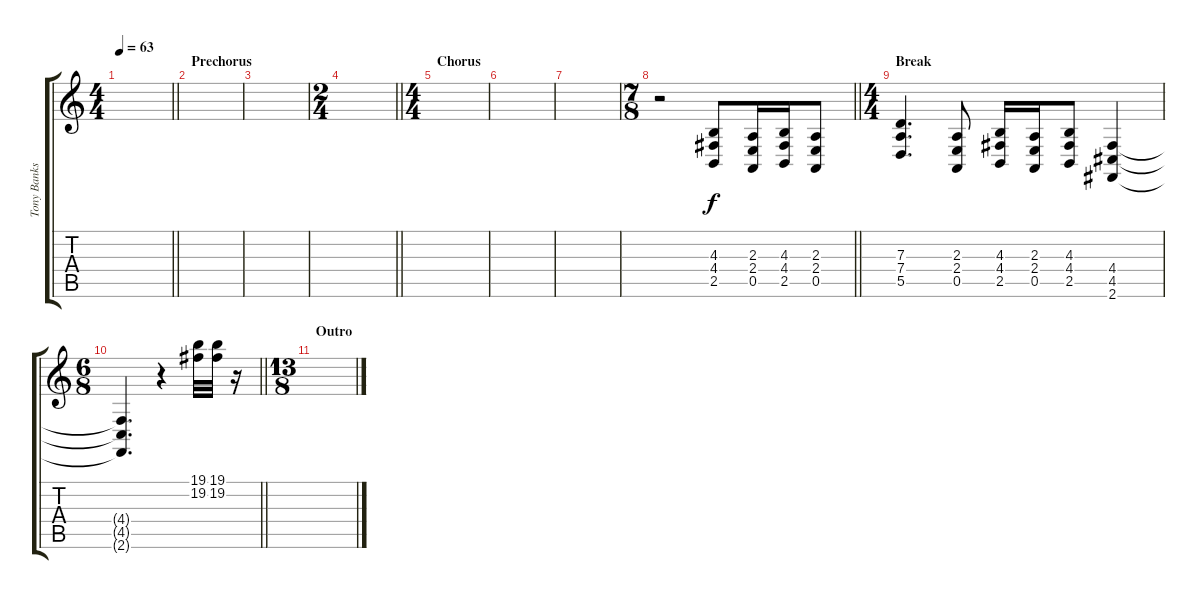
\track ("Tony Banks (Prophet 5)" "Tony Banks") {instrument pad3polysynth}
\staff {score tabs}
\tuning (E4 B3 G3 D3 A2 E2) {hide}
\ts (4 4)
\tempo 63
\clef g2
\barLineRight lightlight
\ks c
|
\section ("" "Prechorus")
|
|
\ts (2 4)
\barLineRight lightlight
|
\ts (4 4)
\section ("" "Chorus")
|
|
|
\ts (7 8)
\barLineRight lightlight
r.2 (4.3 4.4 2.5).8 (2.3 2.4 0.5).16 (4.3 4.4 2.5).16 (2.3 2.4 0.5).8 |
\ts (4 4)
\section ("" "Break")
(7.3 7.4 5.5).4{d} (2.3 2.4 0.5).8 (4.3 4.4 2.5).16 (2.3 2.4 0.5).16 (4.3 4.4 2.5).8 (4.4 4.5 2.6).4 |
\ts (6 8)
\barLineRight lightlight
(4.4{t} 4.5{t} 2.6{t}).4{d} r.4 (19.1 19.2).32 (19.1 19.2).32 r.16 |
\ts (13 8)
\section ("" "Outro")
